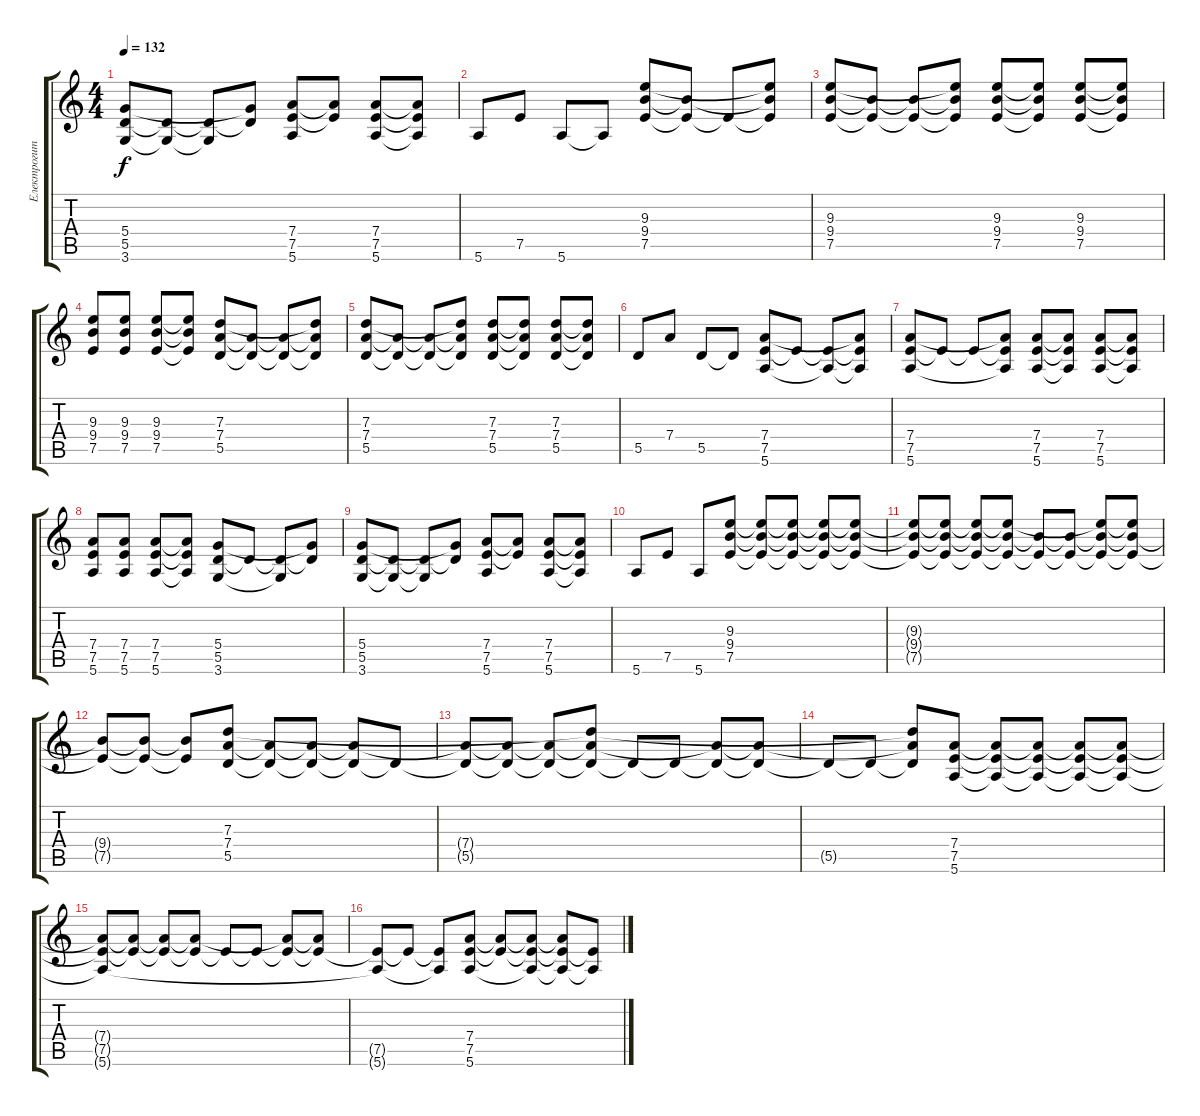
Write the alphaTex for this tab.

\track ("Електрогитара" "Електрогит") {instrument electricguitarclean}
\staff {score tabs}
\tuning (E4 B3 G3 D3 A2 E2) {hide}
\ts (4 4)
\tempo 132
\clef g2
\ks c
(5.4 5.5 3.6).8{dy f} (5.5{t} 3.6{t}).8 (5.5{t} 3.6{t}).8 (5.4{t} 5.5{t}).8 (7.4 7.5 5.6).8 (7.4{t} 7.5{t}).8 (7.4 7.5 5.6).8 (7.4{t} 7.5{t} 5.6{t}).8 |
5.6.8 7.5.8 5.6.8 5.6{t}.8 (9.3 9.4 7.5).8 (9.4{t} 7.5{t}).8 7.5{t}.8 (9.3{t} 9.4{t} 7.5{t}).8 |
(9.3 9.4 7.5).8 (9.4{t} 7.5{t}).8 (9.4{t} 7.5{t}).8 (9.3{t} 9.4{t} 7.5{t}).8 (9.3 9.4 7.5).8 (9.3{t} 9.4{t} 7.5{t}).8 (9.3 9.4 7.5).8 (9.3{t} 9.4{t} 7.5{t}).8 |
(9.3 9.4 7.5).8 (9.3 9.4 7.5).8 (9.3 9.4 7.5).8 (9.3{t} 9.4{t} 7.5{t}).8 (7.3 7.4 5.5).8 (7.4{t} 5.5{t}).8 (7.4{t} 5.5{t}).8 (7.3{t} 7.4{t} 5.5{t}).8 |
(7.3 7.4 5.5).8 (7.4{t} 5.5{t}).8 (7.4{t} 5.5{t}).8 (7.3{t} 7.4{t} 5.5{t}).8 (7.3 7.4 5.5).8 (7.3{t} 7.4{t} 5.5{t}).8 (7.3 7.4 5.5).8 (7.3{t} 7.4{t} 5.5{t}).8 |
5.5.8 7.4.8 5.5.8 5.5{t}.8 (7.4 7.5 5.6).8 7.5{t}.8 (7.5{t} 5.6{t}).8 (7.4{t} 7.5{t} 5.6{t}).8 |
(7.4 7.5 5.6).8 7.5{t}.8 7.5{t}.8 (7.4{t} 7.5{t} 5.6{t}).8 (7.4 7.5 5.6).8 (7.4{t} 7.5{t} 5.6{t}).8 (7.4 7.5 5.6).8 (7.4{t} 7.5{t} 5.6{t}).8 |
(7.4 7.5 5.6).8 (7.4 7.5 5.6).8 (7.4 7.5 5.6).8 (7.4{t} 7.5{t} 5.6{t}).8 (5.4 5.5 3.6).8 5.5{t}.8 (5.5{t} 3.6{t}).8 (5.4{t} 5.5{t}).8 |
(5.4 5.5 3.6).8 (5.5{t} 3.6{t}).8 (5.5{t} 3.6{t}).8 (5.4{t} 5.5{t}).8 (7.4 7.5 5.6).8 (7.4{t} 7.5{t}).8 (7.4 7.5 5.6).8 (7.4{t} 7.5{t} 5.6{t}).8 |
5.6.8 7.5.8 5.6.8 (9.3 9.4 7.5).8 (9.3{t} 9.4{t} 7.5{t}).8 (9.3{t} 9.4{t} 7.5{t}).8 (9.3{t} 9.4{t} 7.5{t}).8 (9.3{t} 9.4{t} 7.5{t}).8 |
(9.3{t} 9.4{t} 7.5{t}).8 (9.3{t} 9.4{t} 7.5{t}).8 (9.3{t} 9.4{t} 7.5{t}).8 (9.3{t} 9.4{t} 7.5{t}).8 (9.4{t} 7.5{t}).8 (9.4{t} 7.5{t}).8 (9.3{t} 9.4{t} 7.5{t}).8 (9.3{t} 9.4{t} 7.5{t}).8 |
(9.4{t} 7.5{t}).8 (9.4{t} 7.5{t}).8 (9.4{t} 7.5{t}).8 (7.3 7.4 5.5).8 (7.4{t} 5.5{t}).8 (7.4{t} 5.5{t}).8 (7.4{t} 5.5{t}).8 5.5{t}.8 |
(7.4{t} 5.5{t}).8 (7.4{t} 5.5{t}).8 (7.4{t} 5.5{t}).8 (7.3{t} 7.4{t} 5.5{t}).8 5.5{t}.8 5.5{t}.8 (7.4{t} 5.5{t}).8 (7.4{t} 5.5{t}).8 |
5.5{t}.8 5.5{t}.8 (7.3{t} 7.4{t} 5.5{t}).8 (7.4 7.5 5.6).8 (7.4{t} 7.5{t} 5.6{t}).8 (7.4{t} 7.5{t} 5.6{t}).8 (7.4{t} 7.5{t} 5.6{t}).8 (7.4{t} 7.5{t} 5.6{t}).8 |
(7.4{t} 7.5{t} 5.6{t}).8 (7.4{t} 7.5{t}).8 (7.4{t} 7.5{t}).8 (7.4{t} 7.5{t}).8 7.5{t}.8 7.5{t}.8 (7.4{t} 7.5{t}).8 (7.4{t} 7.5{t}).8 |
(7.5{t} 5.6{t}).8 7.5{t}.8 (7.5{t} 5.6{t}).8 (7.4 7.5 5.6).8 (7.4{t} 7.5{t}).8 (7.4{t} 7.5{t} 5.6{t}).8 (7.4{t} 7.5{t} 5.6{t}).8 (7.5{t} 5.6{t}).8
